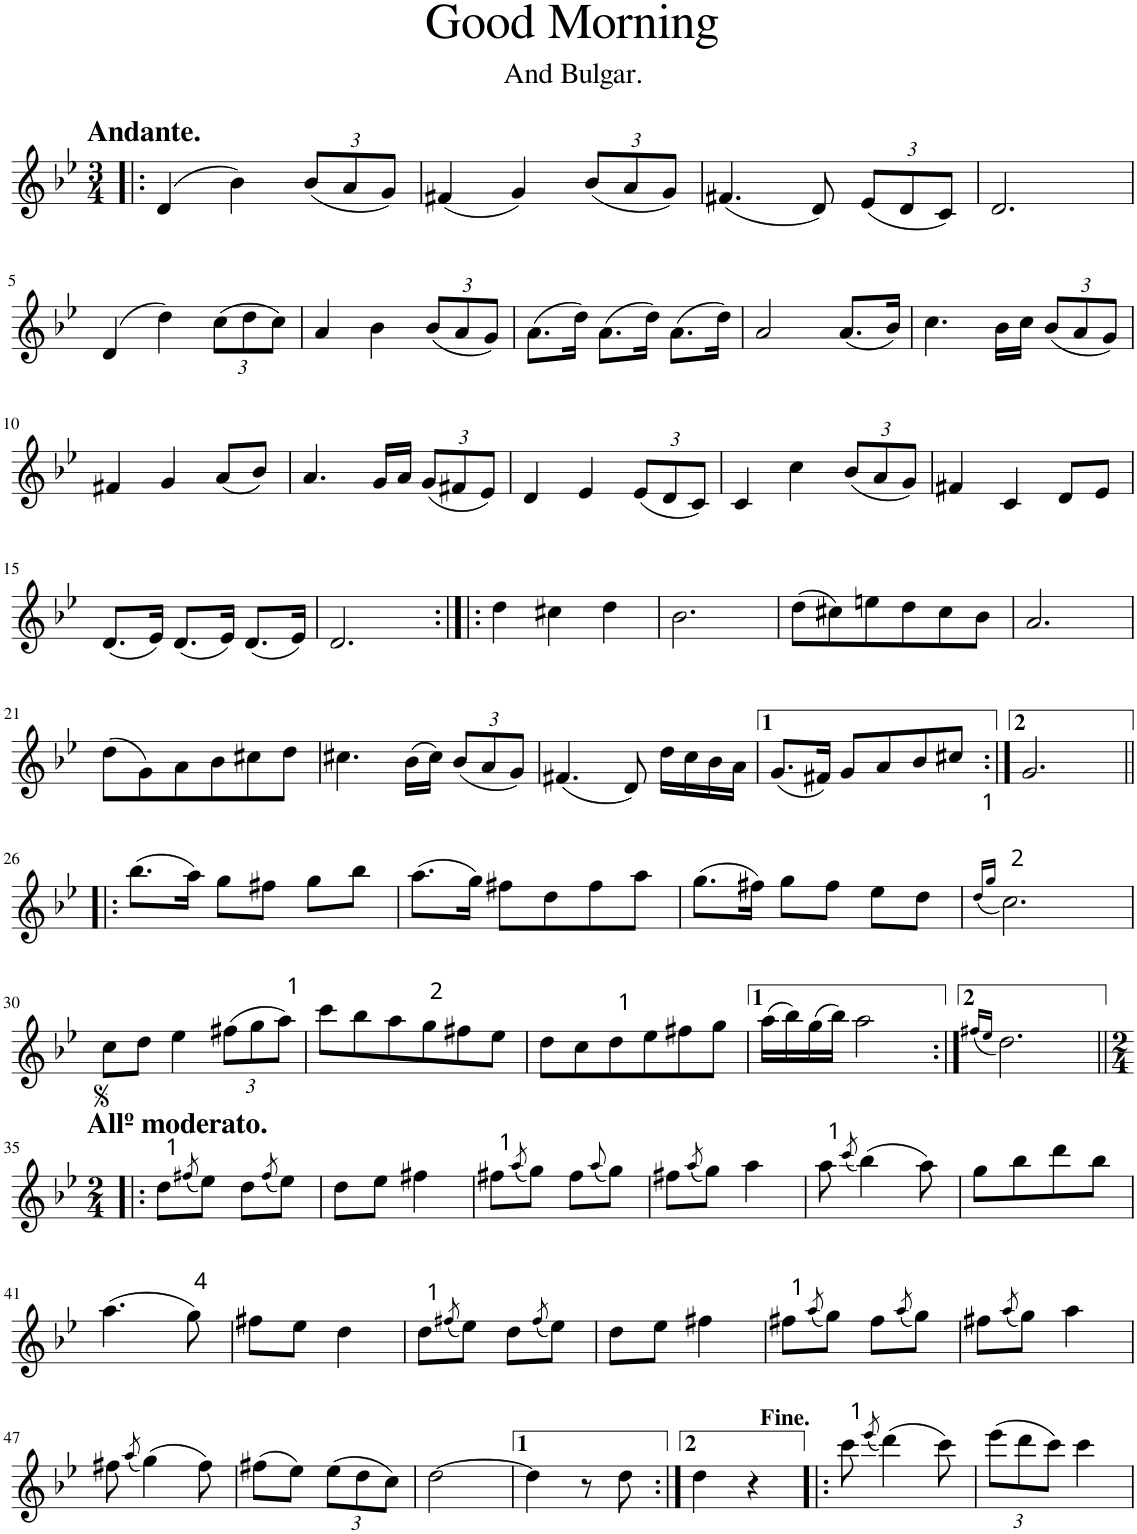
**kern
*part1
*staff1
*I"Piano
*I'Pno
*clefG2
*k[b-e-]
*g:
*M3/4
=1!|:
!LO:TX:a:B:t=Andante.
(4d/
4b-\)
*Xbrackettup
(12b-/L
12a/
12g/J)
=2
(4f#X/
4g/)
(12b-/L
12a/
12g/J)
=3
(4.f#X/
8d/)
(12e-/L
12d/
12c/J)
=4
2.d/
!!LO:LB:g=z
=5
(4d/
4dd\)
(12cc\L
12dd\
12cc\J)
=6
4a/
4b-\
(12b-/L
12a/
12g/J)
=7
(8.a\L
16dd\Jk)
(8.a\L
16dd\Jk)
(8.a\L
16dd\Jk)
=8
2a/
(8.a/L
16b-/Jk)
=9
4.cc\
16b-\LL
16cc\JJ
(12b-/L
12a/
12g/J)
!!LO:LB:g=z
=10
4f#X/
4g/
(8a/L
8b-/J)
=11
4.a/
16g/LL
16a/JJ
(12g/L
12f#X/
12e-/J)
=12
4d/
4e-/
(12e-/L
12d/
12c/J)
=13
4c/
4cc\
(12b-/L
12a/
12g/J)
=14
4f#X/
4c/
8d/L
8e-/J
!!LO:LB:g=z
=15
(8.d/L
16e-/Jk)
(8.d/L
16e-/Jk)
(8.d/L
16e-/Jk)
=16
2.d/
=17:|!|:
4dd\
4cc#X\
4dd\
=18
2.b-\
=19
(8dd\L
8cc#X\)
8een\
8dd\
8cc#\
8b-\J
=20
2.a/
!!LO:LB:g=z
=21
(8dd\L
8g\)
8a\
8b-\
8cc#X\
8dd\J
=22
4.cc#X\
(16b-\LL
16cc#\JJ)
(12b-/L
12a/
12g/J)
=23
(4.f#X/
8d/)
16dd\LL
16cc\
16b-\
16a\JJ
=24
(8.g/L
16f#X/Jk)
8g/L
8a/
8b-/
8cc#X/J
=25:|!
2.g/
!!LO:LB:g=z
=26!|:
(8.bb-\L
16aa\Jk)
8gg\L
8ff#X\J
8gg\L
8bb-\J
=27
(8.aa\L
16gg\Jk)
8ff#X\L
8dd\
8ff#\
8aa\J
=28
(8.gg\L
16ff#X\Jk)
8gg\L
8ff#\J
8ee-\L
8dd\J
=29
(16qdd/LL
16qgg/JJ
2.cc\)
!!LO:LB:g=z
=30
8cc\L
8dd\J
4ee-\
(12ff#X\L
12gg\
12aa\J)
=31
8ccc\L
8bb-\
8aa\
8gg\
8ff#X\
8ee-\J
=32
8dd\L
8cc\
8dd\
8ee-\
8ff#X\
8gg\J
=33
(16aa\LL
16bb-\)
(16gg\
16bb-\JJ)
2aa\
=34:|!
(16qff#X/LL
16qee-/JJ
2.dd\)
!!LO:LB:g=z
=35!|:
*M2/4
!LO:TX:a:B:t=Allº moderato.
8dd\L
(8qff#X/
8ee-\J)
8dd\L
(8qff#/
8ee-\J)
=36
8dd\L
8ee-\J
4ff#X\
=37
8ff#X\L
(8qaa/
8gg\J)
8ff#\L
(8qaa/
8gg\J)
=38
8ff#X\L
(8qaa/
8gg\J)
4aa\
=39
8aa\
(8qccc/
(4bb-\)
8aa\)
=40
8gg\L
8bb-\
8ddd\
8bb-\J
!!LO:LB:g=z
=41
(4.aa\
8gg\)
=42
8ff#X\L
8ee-\J
4dd\
=43
8dd\L
(8qff#X/
8ee-\J)
8dd\L
(8qff#/
8ee-\J)
=44
8dd\L
8ee-\J
4ff#X\
=45
8ff#X\L
(8qaa/
8gg\J)
8ff#\L
(8qaa/
8gg\J)
=46
8ff#X\L
(8qaa/
8gg\J)
4aa\
!!LO:LB:g=z
=47
8ff#X\
(8qaa/
(4gg\)
8ff#\)
=48
(8ff#X\L
8ee-\J)
(12ee-\L
12dd\
12cc\J)
=49
[2dd\
=50
4dd\]
8r
8dd\
=51:|!
4dd\
4r
=52!|:
8ccc\
(8qeee-/
(4ddd\)
8ccc\)
=53
(12eee-\L
12ddd\
12ccc\J)
4ccc\
=
*-
